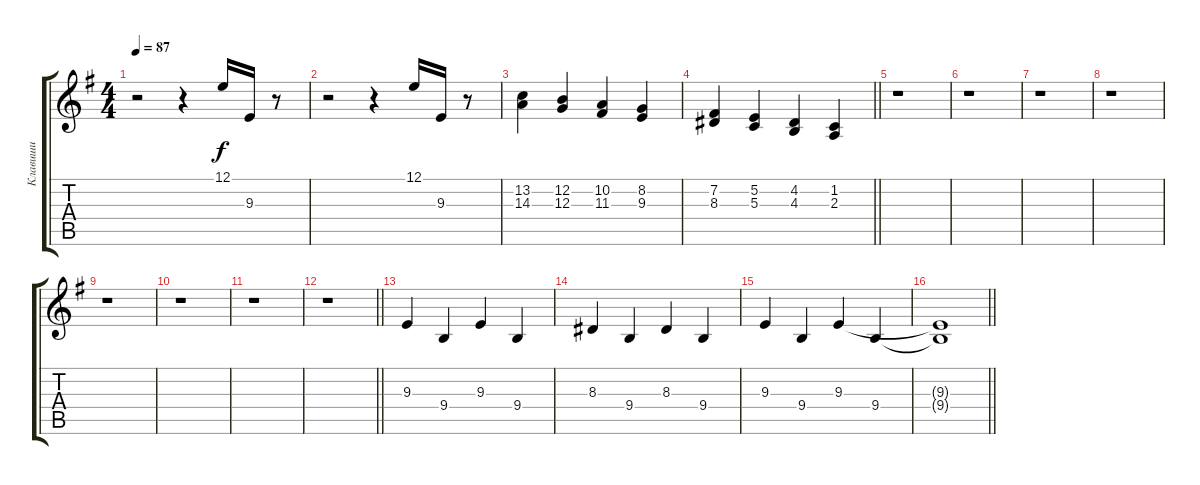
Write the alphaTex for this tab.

\track ("Клавиши" "Клавиши") {instrument lead1square}
\staff {score tabs}
\tuning (E4 B3 G3 D3 A2 E2) {hide}
\ts (4 4)
\tempo 87
\clef g2
\ks eminor
r.2{dy f} r.4 12.1.16 9.3.16 r.8 |
r.2 r.4 12.1.16 9.3.16 r.8 |
(13.2 14.3).4 (12.2 12.3).4 (10.2 11.3).4 (8.2 9.3).4 |
\barLineRight lightlight
(7.2 8.3).4 (5.2 5.3).4 (4.2 4.3).4 (1.2 2.3).4 |
r.1 |
r.1 |
r.1 |
r.1 |
r.1 |
r.1 |
r.1 |
\barLineRight lightlight
r.1 |
9.3.4 9.4.4 9.3.4 9.4.4 |
8.3.4 9.4.4 8.3.4 9.4.4 |
9.3.4 9.4.4 9.3.4 9.4.4 |
\barLineRight lightlight
(9.3{t} 9.4{t}).1
